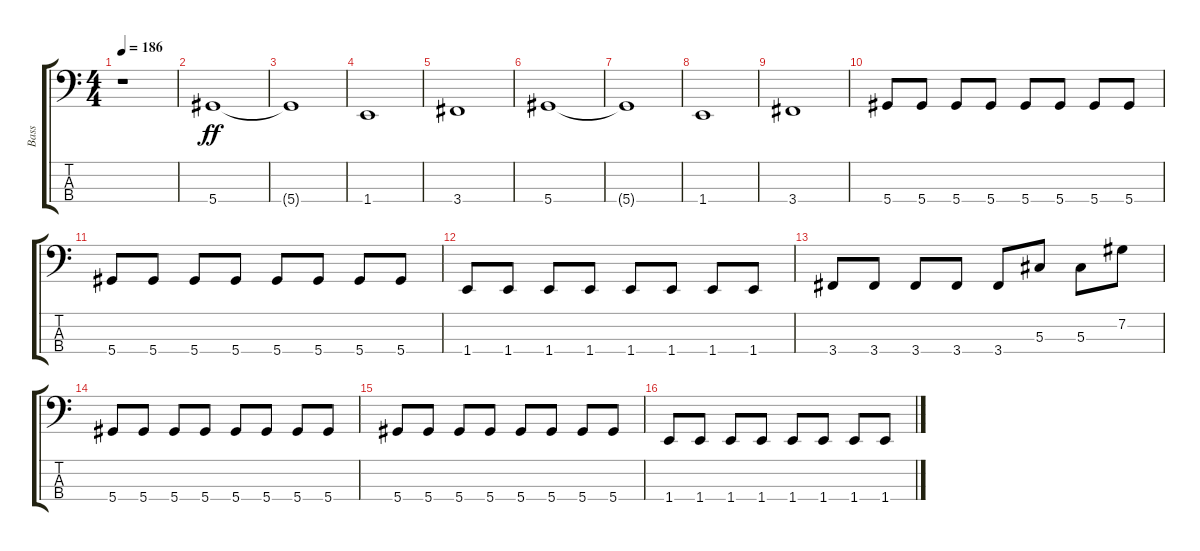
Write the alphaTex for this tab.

\track ("Bass" "Bass") {instrument electricbassfinger}
\staff {score tabs}
\tuning (Gb2 Db2 Ab1 Eb1) {hide}
\ts (4 4)
\tempo 186
\clef f4
\ks c
r.1{dy ff} |
5.4.1 |
5.4{t}.1 |
1.4.1 |
3.4.1 |
5.4.1 |
5.4{t}.1 |
1.4.1 |
3.4.1 |
5.4.8 5.4.8 5.4.8 5.4.8 5.4.8 5.4.8 5.4.8 5.4.8 |
5.4.8 5.4.8 5.4.8 5.4.8 5.4.8 5.4.8 5.4.8 5.4.8 |
1.4.8 1.4.8 1.4.8 1.4.8 1.4.8 1.4.8 1.4.8 1.4.8 |
3.4.8 3.4.8 3.4.8 3.4.8 3.4.8 5.3.8 5.3.8 7.2.8 |
5.4.8 5.4.8 5.4.8 5.4.8 5.4.8 5.4.8 5.4.8 5.4.8 |
5.4.8 5.4.8 5.4.8 5.4.8 5.4.8 5.4.8 5.4.8 5.4.8 |
1.4.8 1.4.8 1.4.8 1.4.8 1.4.8 1.4.8 1.4.8 1.4.8
